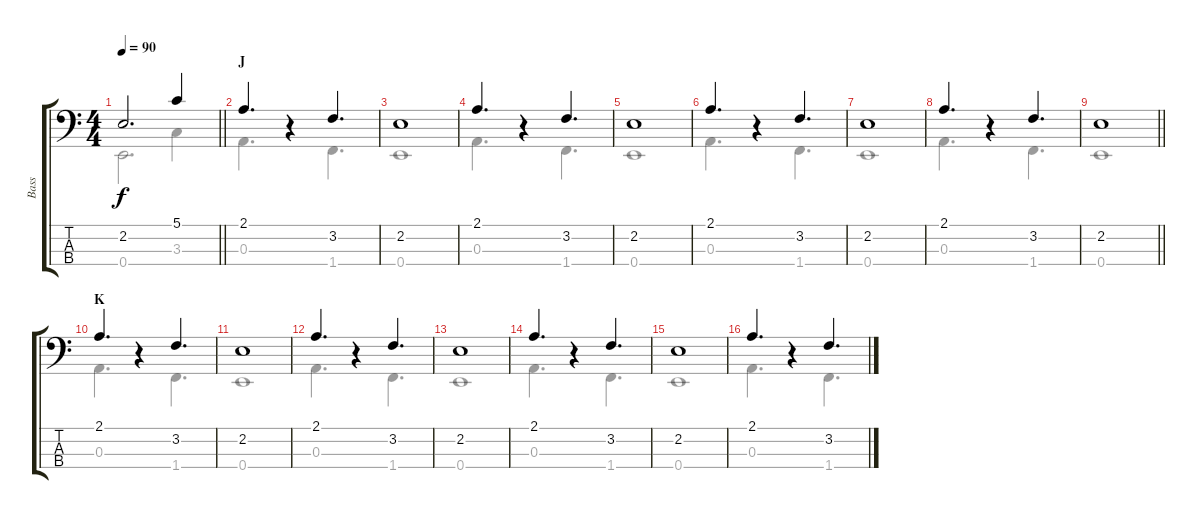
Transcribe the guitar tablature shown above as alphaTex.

\track ("Bass" "Bass") {instrument electricbassfinger}
\staff {score tabs}
\tuning (G2 D2 A1 E1) {hide}
\voice
\ts (4 4)
\tempo 90
\clef f4
\barLineRight lightlight
\ks c
2.2.2{d dy f} 5.1.4 |
\section ("" "J")
2.1.4{d} r.4 3.2.4{d} |
2.2.1 |
2.1.4{d} r.4 3.2.4{d} |
2.2.1 |
2.1.4{d} r.4 3.2.4{d} |
2.2.1 |
2.1.4{d} r.4 3.2.4{d} |
\barLineRight lightlight
2.2.1 |
\section ("" "K")
2.1.4{d} r.4 3.2.4{d} |
2.2.1 |
2.1.4{d} r.4 3.2.4{d} |
2.2.1 |
2.1.4{d} r.4 3.2.4{d} |
2.2.1 |
2.1.4{d} r.4 3.2.4{d}
\voice
\clef f4
\ottava regular
\simile none
\barLineRight lightlight
\ks c
0.4.2{d dy f} 3.3.4 |
0.3.4{d} r.4 1.4.4{d} |
0.4.1 |
0.3.4{d} r.4 1.4.4{d} |
0.4.1 |
0.3.4{d} r.4 1.4.4{d} |
0.4.1 |
0.3.4{d} r.4 1.4.4{d} |
\barLineRight lightlight
0.4.1 |
0.3.4{d} r.4 1.4.4{d} |
0.4.1 |
0.3.4{d} r.4 1.4.4{d} |
0.4.1 |
0.3.4{d} r.4 1.4.4{d} |
0.4.1 |
0.3.4{d} r.4 1.4.4{d}
